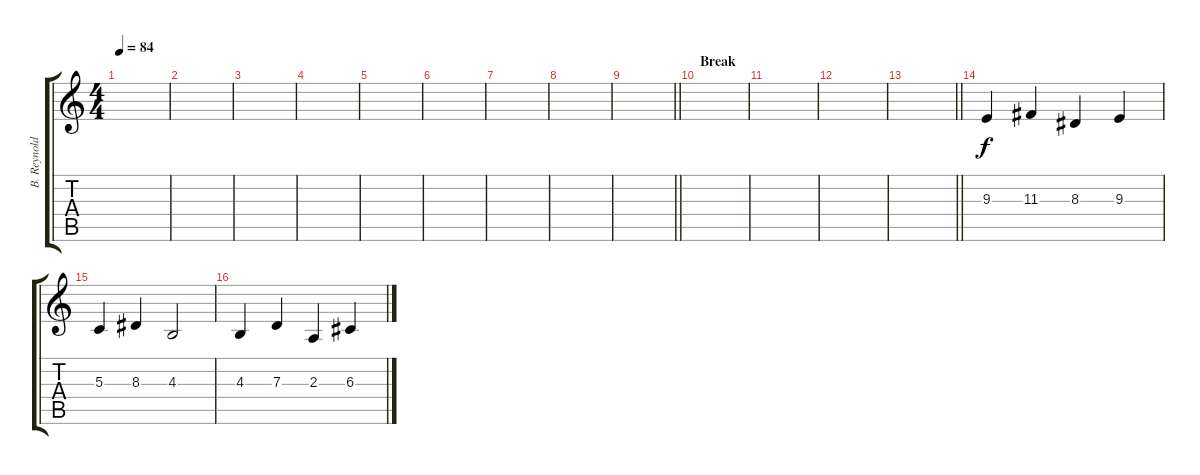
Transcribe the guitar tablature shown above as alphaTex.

\track ("B. Reynolds - Sax #2" "B. Reynold") {instrument tenorsax}
\staff {score tabs}
\tuning (E4 B3 G3 D3 A2 E2) {hide}
\ts (4 4)
\tempo 84
\clef g2
\ks c
|
|
|
|
|
|
|
|
\barLineRight lightlight
|
\section ("" "Break")
|
|
|
\barLineRight lightlight
|
9.3.4 11.3.4 8.3.4 9.3.4 |
5.3.4 8.3.4 4.3.2 |
4.3.4 7.3.4 2.3.4 6.3.4
